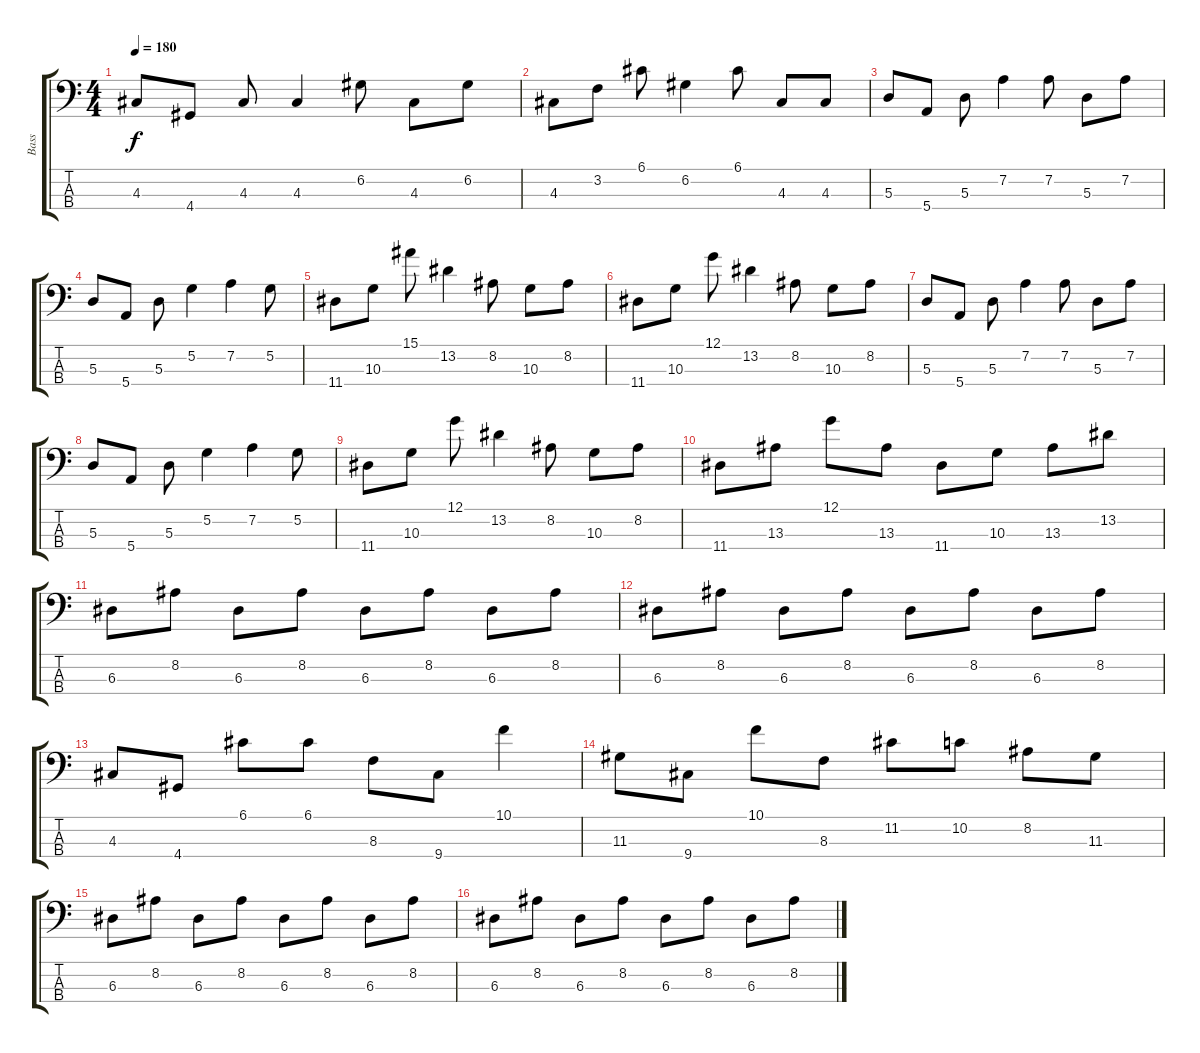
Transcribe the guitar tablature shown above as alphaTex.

\track ("Bass" "Bass") {instrument electricbassfinger}
\staff {score tabs}
\tuning (G2 D2 A1 E1) {hide}
\ts (4 4)
\tempo 180
\clef f4
\ks c
4.3.8{dy f} 4.4.8 4.3.8 4.3.4 6.2.8 4.3.8 6.2.8 |
4.3.8 3.2.8 6.1.8 6.2.4 6.1.8 4.3.8 4.3.8 |
5.3.8 5.4.8 5.3.8 7.2.4 7.2.8 5.3.8 7.2.8 |
5.3.8 5.4.8 5.3.8 5.2.4 7.2.4 5.2.8 |
11.4.8 10.3.8 15.1.8 13.2.4 8.2.8 10.3.8 8.2.8 |
11.4.8 10.3.8 12.1.8 13.2.4 8.2.8 10.3.8 8.2.8 |
5.3.8 5.4.8 5.3.8 7.2.4 7.2.8 5.3.8 7.2.8 |
5.3.8 5.4.8 5.3.8 5.2.4 7.2.4 5.2.8 |
11.4.8 10.3.8 12.1.8 13.2.4 8.2.8 10.3.8 8.2.8 |
11.4.8 13.3.8 12.1.8 13.3.8 11.4.8 10.3.8 13.3.8 13.2.8 |
6.3.8 8.2.8 6.3.8 8.2.8 6.3.8 8.2.8 6.3.8 8.2.8 |
6.3.8 8.2.8 6.3.8 8.2.8 6.3.8 8.2.8 6.3.8 8.2.8 |
4.3.8 4.4.8 6.1.8 6.1.8 8.3.8 9.4.8 10.1.4 |
11.3.8 9.4.8 10.1.8 8.3.8 11.2.8 10.2.8 8.2.8 11.3.8 |
6.3.8 8.2.8 6.3.8 8.2.8 6.3.8 8.2.8 6.3.8 8.2.8 |
6.3.8 8.2.8 6.3.8 8.2.8 6.3.8 8.2.8 6.3.8 8.2.8
